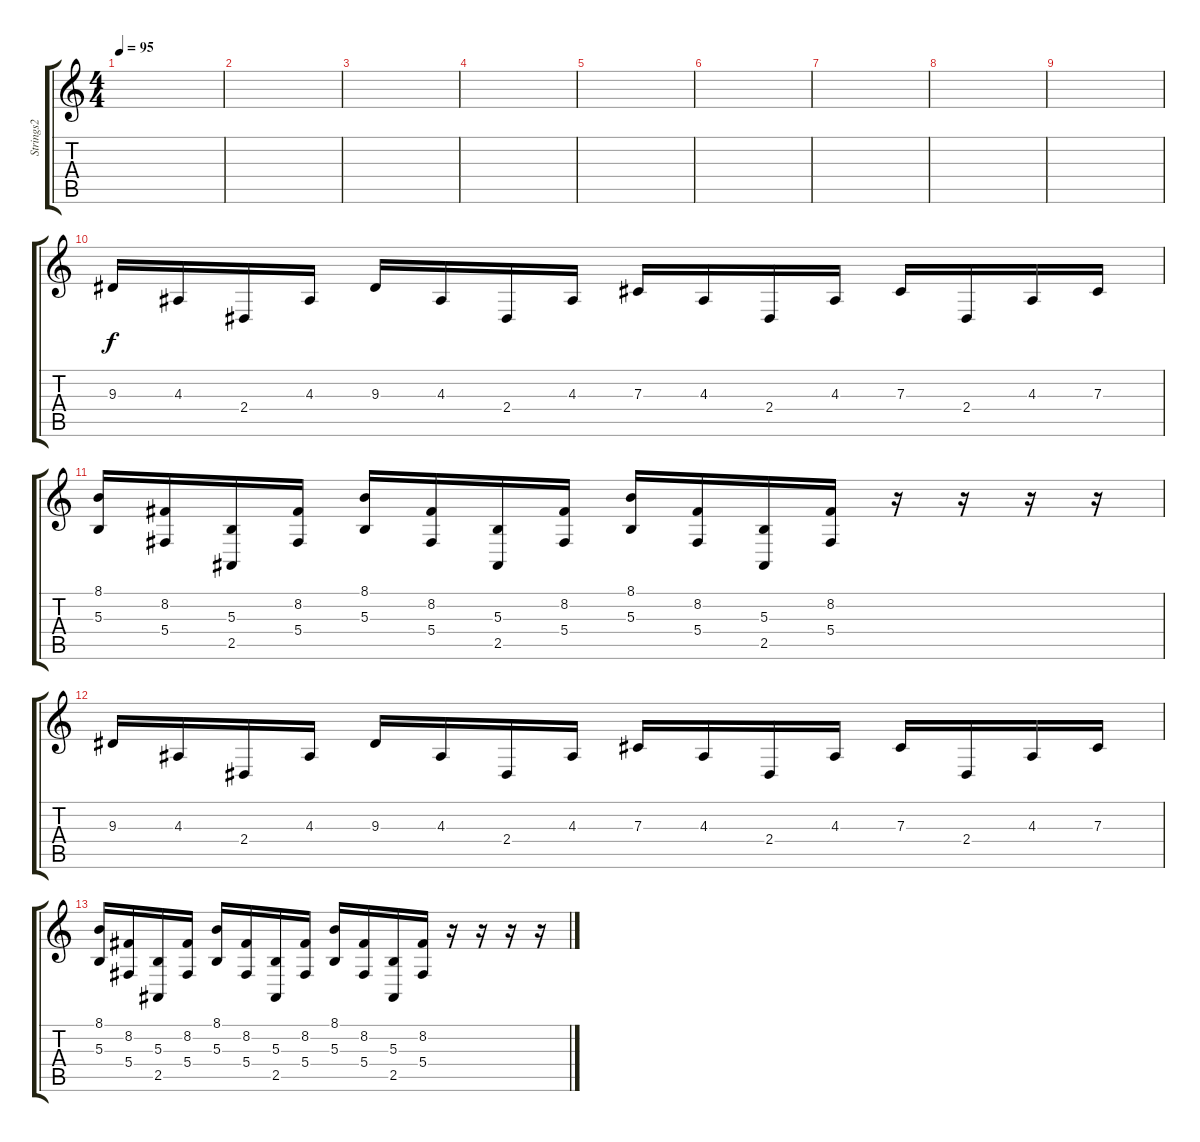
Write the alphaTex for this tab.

\track ("Strings2" "Strings2") {instrument stringensemble2}
\staff {score tabs}
\tuning (Eb4 Bb3 Gb3 Db3 Ab2 Eb2) {hide}
\ts (4 4)
\tempo 95
\clef g2
\ks c
|
|
|
|
|
|
|
|
|
9.3.16 4.3.16 2.4.16 4.3.16 9.3.16 4.3.16 2.4.16 4.3.16 7.3.16 4.3.16 2.4.16 4.3.16 7.3.16 2.4.16 4.3.16 7.3.16 |
(8.1 5.3).16 (8.2 5.4).16 (5.3 2.5).16 (8.2 5.4).16 (8.1 5.3).16 (8.2 5.4).16 (5.3 2.5).16 (8.2 5.4).16 (8.1 5.3).16 (8.2 5.4).16 (5.3 2.5).16 (8.2 5.4).16 r.16 r.16 r.16 r.16 |
9.3.16 4.3.16 2.4.16 4.3.16 9.3.16 4.3.16 2.4.16 4.3.16 7.3.16 4.3.16 2.4.16 4.3.16 7.3.16 2.4.16 4.3.16 7.3.16 |
(8.1 5.3).16 (8.2 5.4).16 (5.3 2.5).16 (8.2 5.4).16 (8.1 5.3).16 (8.2 5.4).16 (5.3 2.5).16 (8.2 5.4).16 (8.1 5.3).16 (8.2 5.4).16 (5.3 2.5).16 (8.2 5.4).16 r.16 r.16 r.16 r.16
